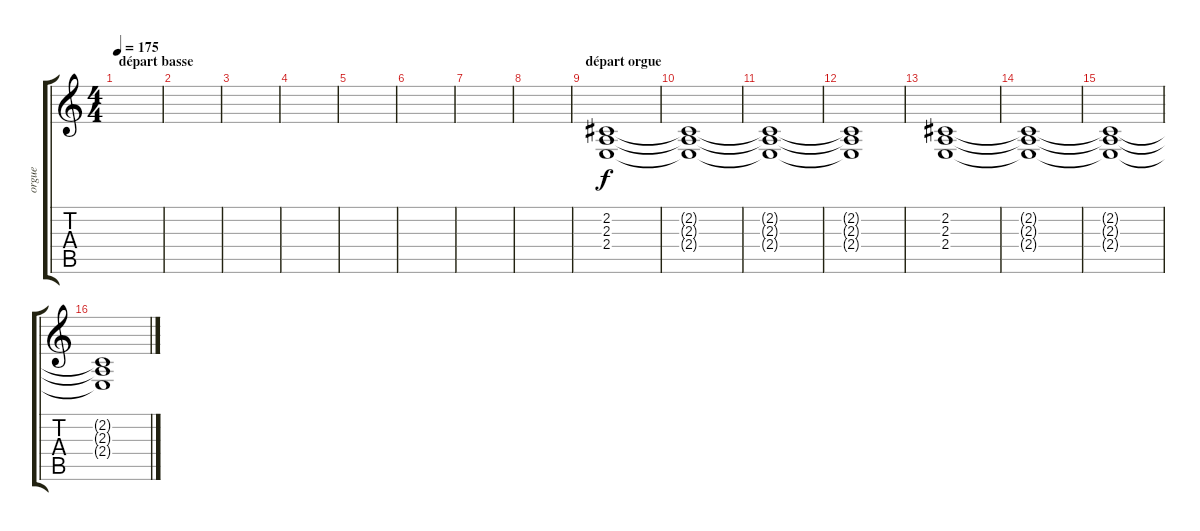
\track ("orgue" "orgue") {instrument churchorgan}
\staff {score tabs}
\tuning (E4 B3 G3 D3 A2 E2) {hide}
\ts (4 4)
\section ("" "départ basse")
\tempo 175
\clef g2
\ks c
|
|
|
|
|
|
|
|
\section ("" "départ orgue")
(2.2 2.3 2.4).1{volume 7} |
(2.2{t} 2.3{t} 2.4{t}).1 |
(2.2{t} 2.3{t} 2.4{t}).1 |
(2.2{t} 2.3{t} 2.4{t}).1 |
(2.2 2.3 2.4).1 |
(2.2{t} 2.3{t} 2.4{t}).1 |
(2.2{t} 2.3{t} 2.4{t}).1 |
(2.2{t} 2.3{t} 2.4{t}).1
